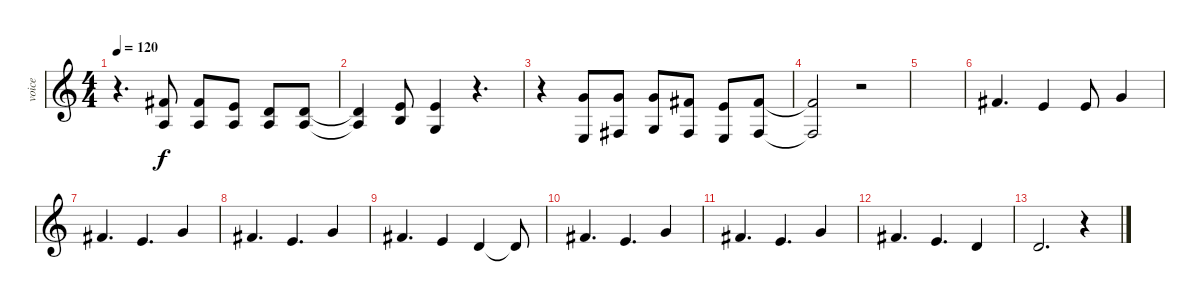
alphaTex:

\track ("voice" "voice") {instrument lead1square}
\staff {score}
\tuning (E4 B3 G3 D3 A2 E2) {hide}
\ts (4 4)
\tempo 120
\clef g2
\ks c
r.4{d dy f} (2.1 2.3).8 (2.1 2.3).8 (0.1 2.3).8 (3.2 2.3).8 (3.2 2.3).8 |
(3.2{t} 2.3{t}).4 (0.1 0.2).8 (0.1 0.3).4 r.4{d} |
r.4 (3.1 2.4).8 (3.1 4.4).8 (3.1 0.3).8 (2.1 4.4).8 (0.1 2.4).8 (2.1 4.4).8 |
(2.1{t} 4.4{t}).2 r.2 |
|
2.1.4{d} 0.1.4 0.1.8 3.1.4 |
2.1.4{d} 0.1.4{d} 3.1.4 |
2.1.4{d} 0.1.4{d} 3.1.4 |
2.1.4{d} 0.1.4 3.2.4 3.2{t}.8 |
2.1.4{d} 0.1.4{d} 3.1.4 |
2.1.4{d} 0.1.4{d} 3.1.4 |
2.1.4{d} 0.1.4{d} 3.2.4 |
3.2.2{d} r.4
